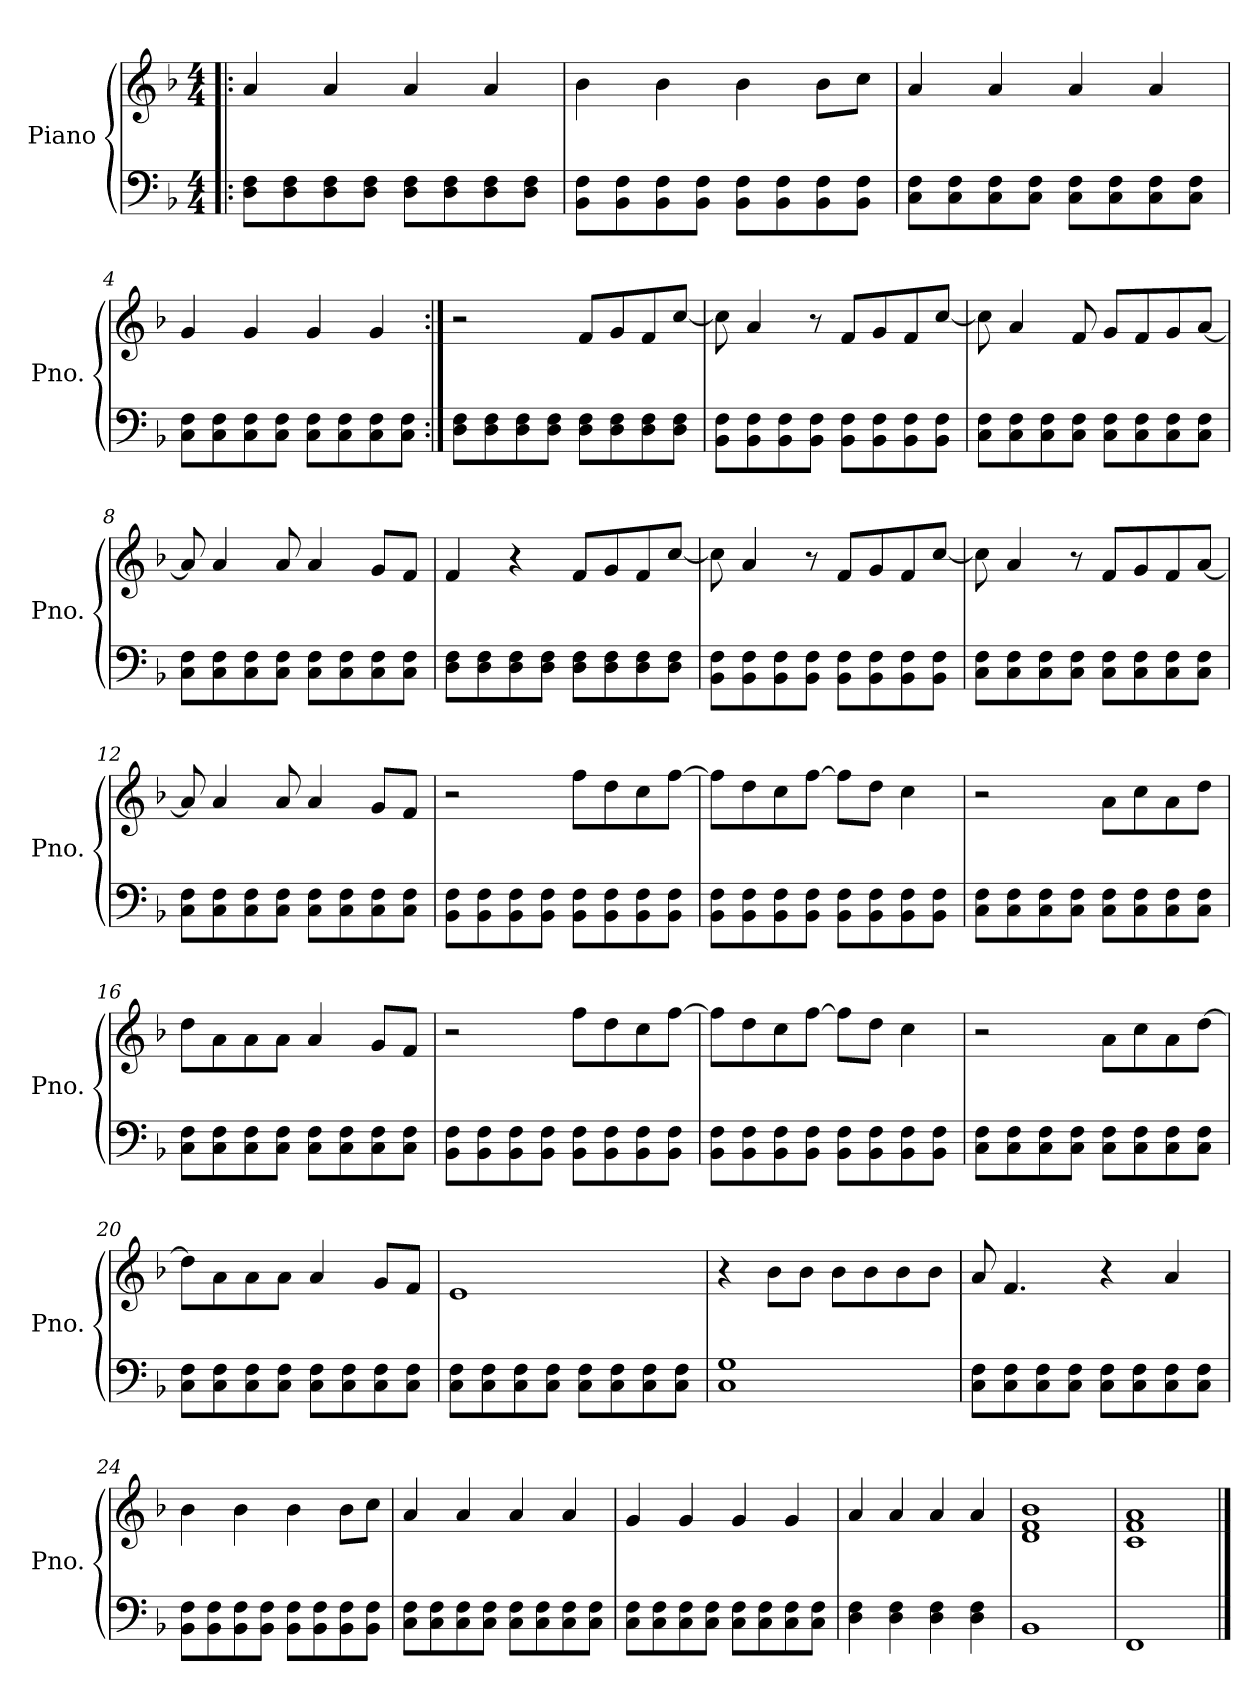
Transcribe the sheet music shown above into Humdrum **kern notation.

**kern	**kern
*part1	*part1
*staff2	*staff1
*I"Piano	*
*I'Pno.	*
*clefF4	*clefG2
*k[b-]	*k[b-]
*M4/4	*M4/4
*MM74	*MM74
=1!|:	=1!|:
8D\ 8F\L	4a/
8D\ 8F\	.
8D\ 8F\	4a/
8D\ 8F\J	.
8D\ 8F\L	4a/
8D\ 8F\	.
8D\ 8F\	4a/
8D\ 8F\J	.
=2	=2
8BB-\ 8F\L	4b-\
8BB-\ 8F\	.
8BB-\ 8F\	4b-\
8BB-\ 8F\J	.
8BB-\ 8F\L	4b-\
8BB-\ 8F\	.
8BB-\ 8F\	8b-\L
8BB-\ 8F\J	8cc\J
=3	=3
8C\ 8F\L	4a/
8C\ 8F\	.
8C\ 8F\	4a/
8C\ 8F\J	.
8C\ 8F\L	4a/
8C\ 8F\	.
8C\ 8F\	4a/
8C\ 8F\J	.
=4	=4
8C\ 8F\L	4g/
8C\ 8F\	.
8C\ 8F\	4g/
8C\ 8F\J	.
8C\ 8F\L	4g/
8C\ 8F\	.
8C\ 8F\	4g/
8C\ 8F\J	.
!!LO:LB:g=z
=5:|!	=5:|!
8D\ 8F\L	2r
8D\ 8F\	.
8D\ 8F\	.
8D\ 8F\J	.
8D\ 8F\L	8f/L
8D\ 8F\	8g/
8D\ 8F\	8f/
8D\ 8F\J	[8cc/J
=6	=6
8BB-\ 8F\L	8cc\]
8BB-\ 8F\	4a/
8BB-\ 8F\	.
8BB-\ 8F\J	8r
8BB-\ 8F\L	8f/L
8BB-\ 8F\	8g/
8BB-\ 8F\	8f/
8BB-\ 8F\J	[8cc/J
=7	=7
8C\ 8F\L	8cc\]
8C\ 8F\	4a/
8C\ 8F\	.
8C\ 8F\J	8f/
8C\ 8F\L	8g/L
8C\ 8F\	8f/
8C\ 8F\	8g/
8C\ 8F\J	[8a/J
=8	=8
8C\ 8F\L	8a/]
8C\ 8F\	4a/
8C\ 8F\	.
8C\ 8F\J	8a/
8C\ 8F\L	4a/
8C\ 8F\	.
8C\ 8F\	8g/L
8C\ 8F\J	8f/J
=9	=9
8D\ 8F\L	4f/
8D\ 8F\	.
8D\ 8F\	4r
8D\ 8F\J	.
8D\ 8F\L	8f/L
8D\ 8F\	8g/
8D\ 8F\	8f/
8D\ 8F\J	[8cc/J
!!LO:LB:g=z
=10	=10
8BB-\ 8F\L	8cc\]
8BB-\ 8F\	4a/
8BB-\ 8F\	.
8BB-\ 8F\J	8r
8BB-\ 8F\L	8f/L
8BB-\ 8F\	8g/
8BB-\ 8F\	8f/
8BB-\ 8F\J	[8cc/J
=11	=11
8C\ 8F\L	8cc\]
8C\ 8F\	4a/
8C\ 8F\	.
8C\ 8F\J	8r
8C\ 8F\L	8f/L
8C\ 8F\	8g/
8C\ 8F\	8f/
8C\ 8F\J	[8a/J
=12	=12
8C\ 8F\L	8a/]
8C\ 8F\	4a/
8C\ 8F\	.
8C\ 8F\J	8a/
8C\ 8F\L	4a/
8C\ 8F\	.
8C\ 8F\	8g/L
8C\ 8F\J	8f/J
=13	=13
8BB-\ 8F\L	2r
8BB-\ 8F\	.
8BB-\ 8F\	.
8BB-\ 8F\J	.
8BB-\ 8F\L	8ff\L
8BB-\ 8F\	8dd\
8BB-\ 8F\	8cc\
8BB-\ 8F\J	[8ff\J
=14	=14
8BB-\ 8F\L	8ff\L]
8BB-\ 8F\	8dd\
8BB-\ 8F\	8cc\
8BB-\ 8F\J	[8ff\J
8BB-\ 8F\L	8ff\L]
8BB-\ 8F\	8dd\J
8BB-\ 8F\	4cc\
8BB-\ 8F\J	.
!!LO:LB:g=z
=15	=15
8C\ 8F\L	2r
8C\ 8F\	.
8C\ 8F\	.
8C\ 8F\J	.
8C\ 8F\L	8a\L
8C\ 8F\	8cc\
8C\ 8F\	8a\
8C\ 8F\J	8dd\J
=16	=16
8C\ 8F\L	8dd\L
8C\ 8F\	8a\
8C\ 8F\	8a\
8C\ 8F\J	8a\J
8C\ 8F\L	4a/
8C\ 8F\	.
8C\ 8F\	8g/L
8C\ 8F\J	8f/J
=17	=17
8BB-\ 8F\L	2r
8BB-\ 8F\	.
8BB-\ 8F\	.
8BB-\ 8F\J	.
8BB-\ 8F\L	8ff\L
8BB-\ 8F\	8dd\
8BB-\ 8F\	8cc\
8BB-\ 8F\J	[8ff\J
=18	=18
8BB-\ 8F\L	8ff\L]
8BB-\ 8F\	8dd\
8BB-\ 8F\	8cc\
8BB-\ 8F\J	[8ff\J
8BB-\ 8F\L	8ff\L]
8BB-\ 8F\	8dd\J
8BB-\ 8F\	4cc\
8BB-\ 8F\J	.
=19	=19
8C\ 8F\L	2r
8C\ 8F\	.
8C\ 8F\	.
8C\ 8F\J	.
8C\ 8F\L	8a\L
8C\ 8F\	8cc\
8C\ 8F\	8a\
8C\ 8F\J	[8dd\J
!!LO:LB:g=z
=20	=20
8C\ 8F\L	8dd\L]
8C\ 8F\	8a\
8C\ 8F\	8a\
8C\ 8F\J	8a\J
8C\ 8F\L	4a/
8C\ 8F\	.
8C\ 8F\	8g/L
8C\ 8F\J	8f/J
=21	=21
8C\ 8F\L	1e
8C\ 8F\	.
8C\ 8F\	.
8C\ 8F\J	.
8C\ 8F\L	.
8C\ 8F\	.
8C\ 8F\	.
8C\ 8F\J	.
=22	=22
1C 1G	4r
.	8b-\L
.	8b-\J
.	8b-\L
.	8b-\
.	8b-\
.	8b-\J
=23	=23
8C\ 8F\L	8a/
8C\ 8F\	4.f/
8C\ 8F\	.
8C\ 8F\J	.
8C\ 8F\L	4r
8C\ 8F\	.
8C\ 8F\	4a/
8C\ 8F\J	.
=24	=24
8BB-\ 8F\L	4b-\
8BB-\ 8F\	.
8BB-\ 8F\	4b-\
8BB-\ 8F\J	.
8BB-\ 8F\L	4b-\
8BB-\ 8F\	.
8BB-\ 8F\	8b-\L
8BB-\ 8F\J	8cc\J
!!LO:PB:g=z
=25	=25
8C\ 8F\L	4a/
8C\ 8F\	.
8C\ 8F\	4a/
8C\ 8F\J	.
8C\ 8F\L	4a/
8C\ 8F\	.
8C\ 8F\	4a/
8C\ 8F\J	.
=26	=26
8C\ 8F\L	4g/
8C\ 8F\	.
8C\ 8F\	4g/
8C\ 8F\J	.
8C\ 8F\L	4g/
8C\ 8F\	.
8C\ 8F\	4g/
8C\ 8F\J	.
=27	=27
4D\ 4F\	4a/
4D\ 4F\	4a/
4D\ 4F\	4a/
4D\ 4F\	4a/
=28	=28
1BB-	1d 1f 1b-
=29	=29
1FF	1c 1f 1a
==	==
*-	*-
